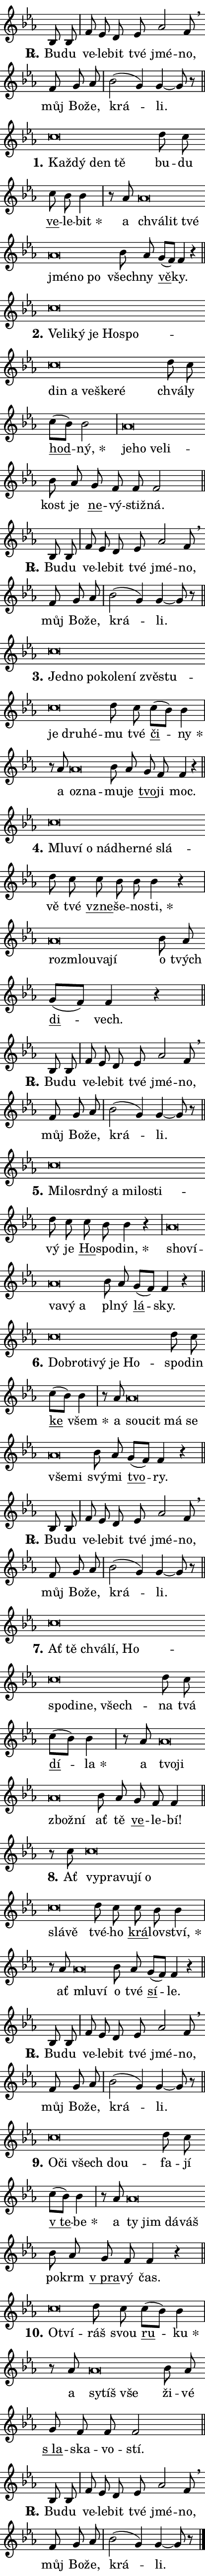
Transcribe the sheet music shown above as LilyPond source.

\version "2.22.1"
\header { tagline = "" }
\paper {
  indent = 0\cm
  top-margin = 0\cm
  right-margin = 0\cm
  bottom-margin = 0\cm
  left-margin = 0\cm
  paper-width = 7\cm
  page-breaking = #ly:one-page-breaking
  system-system-spacing.basic-distance = #11
  score-system-spacing.basic-distance = #11.3
  ragged-last = ##f
}


%% Author: Thomas Morley
%% https://lists.gnu.org/archive/html/lilypond-user/2020-05/msg00002.html
#(define (line-position grob)
"Returns position of @var[grob} in current system:
   @code{'start}, if at first time-step
   @code{'end}, if at last time-step
   @code{'middle} otherwise
"
  (let* ((col (ly:item-get-column grob))
         (ln (ly:grob-object col 'left-neighbor))
         (rn (ly:grob-object col 'right-neighbor))
         (col-to-check-left (if (ly:grob? ln) ln col))
         (col-to-check-right (if (ly:grob? rn) rn col))
         (break-dir-left
           (and
             (ly:grob-property col-to-check-left 'non-musical #f)
             (ly:item-break-dir col-to-check-left)))
         (break-dir-right
           (and
             (ly:grob-property col-to-check-right 'non-musical #f)
             (ly:item-break-dir col-to-check-right))))
        (cond ((eqv? 1 break-dir-left) 'start)
              ((eqv? -1 break-dir-right) 'end)
              (else 'middle))))

#(define (tranparent-at-line-position vctor)
  (lambda (grob)
  "Relying on @code{line-position} select the relevant enry from @var{vctor}.
Used to determine transparency,"
    (case (line-position grob)
      ((end) (not (vector-ref vctor 0)))
      ((middle) (not (vector-ref vctor 1)))
      ((start) (not (vector-ref vctor 2))))))

noteHeadBreakVisibility =
#(define-music-function (break-visibility)(vector?)
"Makes @code{NoteHead}s transparent relying on @var{break-visibility}"
#{
  \override NoteHead.transparent =
    #(tranparent-at-line-position break-visibility)
#})

#(define delete-ledgers-for-transparent-note-heads
  (lambda (grob)
    "Reads whether a @code{NoteHead} is transparent.
If so this @code{NoteHead} is removed from @code{'note-heads} from
@var{grob}, which is supposed to be @code{LedgerLineSpanner}.
As a result ledgers are not printed for this @code{NoteHead}"
    (let* ((nhds-array (ly:grob-object grob 'note-heads))
           (nhds-list
             (if (ly:grob-array? nhds-array)
                 (ly:grob-array->list nhds-array)
                 '()))
           ;; Relies on the transparent-property being done before
           ;; Staff.LedgerLineSpanner.after-line-breaking is executed.
           ;; This is fragile ...
           (to-keep
             (remove
               (lambda (nhd)
                 (ly:grob-property nhd 'transparent #f))
               nhds-list)))
      ;; TODO find a better method to iterate over grob-arrays, similiar
      ;; to filter/remove etc for lists
      ;; For now rebuilt from scratch
      (set! (ly:grob-object grob 'note-heads)  '())
      (for-each
        (lambda (nhd)
          (ly:pointer-group-interface::add-grob grob 'note-heads nhd))
        to-keep))))

hideNotes = {
  \noteHeadBreakVisibility #begin-of-line-visible
}
unHideNotes = {
  \noteHeadBreakVisibility #all-visible
}

% work-around for resetting accidentals
% https://lilypond.org/doc/v2.23/Documentation/notation/displaying-rhythms#unmetered-music
cadenzaMeasure = {
  \cadenzaOff
  \partial 1024 s1024
  \cadenzaOn
}

#(define-markup-command (accent layout props text) (markup?)
  "Underline accented syllable"
  (interpret-markup layout props
    #{\markup \override #'(offset . 4.3) \underline { #text }#}))

responsum = \markup \concat {
  "R" \hspace #-1.05 \path #0.1 #'((moveto 0 0.07) (lineto 0.9 0.8)) \hspace #0.05 "."
}

\layout {
    \context {
        \Staff
        \remove "Time_signature_engraver"
        \override LedgerLineSpanner.after-line-breaking = #delete-ledgers-for-transparent-note-heads
    }
    \context {
        \Voice {
            \override NoteHead.output-attributes = #'((class . "notehead"))
            \override Hairpin.height = #0.55
        }
    }
    \context {
        \Lyrics {
            \override StanzaNumber.output-attributes = #'((class . "stanzanumber"))
            \override LyricSpace.minimum-distance = #0.9
            \override LyricText.font-name = #"TeX Gyre Schola"
            \override LyricText.font-size = 1
            \override StanzaNumber.font-name = #"TeX Gyre Schola Bold"
            \override StanzaNumber.font-size = 1
        }
    }
}

% magnetic-lyrics.ily
%
%   written by
%     Jean Abou Samra <jean@abou-samra.fr>
%     Werner Lemberg <wl@gnu.org>
%
%   adapted by
%     Jiri Hon <jiri.hon@gmail.com>
%
% Version 2022-Apr-15

% https://www.mail-archive.com/lilypond-user@gnu.org/msg149350.html

#(define (Left_hyphen_pointer_engraver context)
   "Collect syllable-hyphen-syllable occurrences in lyrics and store
them in properties.  This engraver only looks to the left.  For
example, if the lyrics input is @code{foo -- bar}, it does the
following.

@itemize @bullet
@item
Set the @code{text} property of the @code{LyricHyphen} grob between
@q{foo} and @q{bar} to @code{foo}.

@item
Set the @code{left-hyphen} property of the @code{LyricText} grob with
text @q{foo} to the @code{LyricHyphen} grob between @q{foo} and
@q{bar}.
@end itemize

Use this auxiliary engraver in combination with the
@code{lyric-@/text::@/apply-@/magnetic-@/offset!} hook."
   (let ((hyphen #f)
         (text #f))
     (make-engraver
      (acknowledgers
       ((lyric-syllable-interface engraver grob source-engraver)
        (set! text grob)))
      (end-acknowledgers
       ((lyric-hyphen-interface engraver grob source-engraver)
        ;(when (not (grob::has-interface grob 'lyric-space-interface))
          (set! hyphen grob)));)
      ((stop-translation-timestep engraver)
       (when (and text hyphen)
         (ly:grob-set-object! text 'left-hyphen hyphen))
       (set! text #f)
       (set! hyphen #f)))))

#(define (lyric-text::apply-magnetic-offset! grob)
   "If the space between two syllables is less than the value in
property @code{LyricText@/.details@/.squash-threshold}, move the right
syllable to the left so that it gets concatenated with the left
syllable.

Use this function as a hook for
@code{LyricText@/.after-@/line-@/breaking} if the
@code{Left_@/hyphen_@/pointer_@/engraver} is active."
   (let ((hyphen (ly:grob-object grob 'left-hyphen #f)))
     (when hyphen
       (let ((left-text (ly:spanner-bound hyphen LEFT)))
         (when (grob::has-interface left-text 'lyric-syllable-interface)
           (let* ((common (ly:grob-common-refpoint grob left-text X))
                  (this-x-ext (ly:grob-extent grob common X))
                  (left-x-ext
                   (begin
                     ;; Trigger magnetism for left-text.
                     (ly:grob-property left-text 'after-line-breaking)
                     (ly:grob-extent left-text common X)))
                  ;; `delta` is the gap width between two syllables.
                  (delta (- (interval-start this-x-ext)
                            (interval-end left-x-ext)))
                  (details (ly:grob-property grob 'details))
                  (threshold (assoc-get 'squash-threshold details 0.2)))
             (when (< delta threshold)
               (let* (;; We have to manipulate the input text so that
                      ;; ligatures crossing syllable boundaries are not
                      ;; disabled.  For languages based on the Latin
                      ;; script this is essentially a beautification.
                      ;; However, for non-Western scripts it can be a
                      ;; necessity.
                      (lt (ly:grob-property left-text 'text))
                      (rt (ly:grob-property grob 'text))
                      (is-space (grob::has-interface hyphen 'lyric-space-interface))
                      (space (if is-space " " ""))
                      (space-markup (grob-interpret-markup grob " "))
                      (space-size (interval-length (ly:stencil-extent space-markup X)))
                      (extra-delta (if is-space space-size 0))
                      ;; Append new syllable.
                      (ltrt-space (if (and (string? lt) (string? rt))
                                (string-append lt space rt)
                                (make-concat-markup (list lt space rt))))
                      ;; Right-align `ltrt` to the right side.
                      (ltrt-space-markup (grob-interpret-markup
                               grob
                               (make-translate-markup
                                (cons (interval-length this-x-ext) 0)
                                (make-right-align-markup ltrt-space)))))
                 (begin
                   ;; Don't print `left-text`.
                   (ly:grob-set-property! left-text 'stencil #f)
                   ;; Set text and stencil (which holds all collected
                   ;; syllables so far) and shift it to the left.
                   (ly:grob-set-property! grob 'text ltrt-space)
                   (ly:grob-set-property! grob 'stencil ltrt-space-markup)
                   (ly:grob-translate-axis! grob (- (- delta extra-delta)) X))))))))))


#(define (lyric-hyphen::displace-bounds-first grob)
   ;; Make very sure this callback isn't triggered too early.
   (let ((left (ly:spanner-bound grob LEFT))
         (right (ly:spanner-bound grob RIGHT)))
     (ly:grob-property left 'after-line-breaking)
     (ly:grob-property right 'after-line-breaking)
     (ly:lyric-hyphen::print grob)))

squashThreshold = #0.4

\layout {
  \context {
    \Lyrics
    \consists #Left_hyphen_pointer_engraver
    \override LyricText.after-line-breaking =
      #lyric-text::apply-magnetic-offset!
    \override LyricHyphen.stencil = #lyric-hyphen::displace-bounds-first
    \override LyricText.details.squash-threshold = \squashThreshold
    \override LyricHyphen.minimum-distance = 0
    \override LyricHyphen.minimum-length = \squashThreshold
  }
}

squash = \override LyricText.details.squash-threshold = 9999
unSquash = \override LyricText.details.squash-threshold = \squashThreshold

left = \override LyricText.self-alignment-X = #LEFT
unLeft = \revert LyricText.self-alignment-X

starOffset = #(lambda (grob) 
                (let ((x_offset (ly:self-alignment-interface::aligned-on-x-parent grob)))
                  (if (= x_offset 0) 0 (+ x_offset 1.2))))

star = #(define-music-function (syllable)(string?)
"Append star separator at the end of a syllable"
#{
  \once \override LyricText.X-offset = #starOffset
  \lyricmode { \markup {
    #syllable
    \override #'((font-name . "TeX Gyre Schola Bold")) \hspace #0.2 \lower #0.65 \larger "*"
  } }
#})

starAccent = #(define-music-function (syllable)(string?)
"Append star separator at the end of a syllable and make accent"
#{
  \once \override LyricText.X-offset = #starOffset
  \lyricmode { \markup {
    \accent #syllable
    \override #'((font-name . "TeX Gyre Schola Bold")) \hspace #0.2 \lower #0.65 \larger "*"
  } }
#})

breath = #(define-music-function (syllable)(string?)
"Append breathing indicator at the end of a syllable"
#{
  \lyricmode { \markup { #syllable "+" } }
#})

optionalBreath = #(define-music-function (syllable)(string?)
"Append optional breathing indicator at the end of a syllable"
#{
  \lyricmode { \markup { #syllable "(+)" } }
#})


\score {
    <<
        \new Voice = "melody" { \cadenzaOn \key es \major \relative { bes8 bes \cadenzaMeasure \bar "|" f' es d es as2 f8 \breathe \bar "" f g as \cadenzaMeasure \bar "|" bes2( g4) g~ g8 r \cadenzaMeasure \bar "||" \break } }
        \new Lyrics \lyricsto "melody" { \lyricmode { \set stanza = \responsum
Bu -- du ve -- le -- bit tvé jmé -- no, můj Bo -- že, krá -- li. } }
    >>
    \layout {}
}

\score {
    <<
        \new Voice = "melody" { \cadenzaOn \key es \major \relative { c''\breve*1/16 \hideNotes \breve*1/16 \bar "" \breve*1/16 \breve*1/16 \bar "" \unHideNotes d8 c \bar "" c bes bes4 \cadenzaMeasure \bar "|" r8 as8 as\breve*1/16 \hideNotes \breve*1/16 \bar "" \breve*1/16 \bar "" \breve*1/16 \bar "" \breve*1/16 \breve*1/16 \bar "" \unHideNotes bes8 as \bar "" g[( f)] f4 r \cadenzaMeasure \bar "||" \break } }
        \new Lyrics \lyricsto "melody" { \lyricmode { \set stanza = "1."
\left Kaž -- \squash dý den tě \unLeft \unSquash bu -- du \markup \accent ve -- le -- \star bit a \left chvá -- \squash lit tvé jmé -- no po \unLeft \unSquash všech -- ny \markup \accent vě -- ky. } }
    >>
    \layout {}
}

\score {
    <<
        \new Voice = "melody" { \cadenzaOn \key es \major \relative { c''\breve*1/16 \hideNotes \breve*1/16 \bar "" \breve*1/16 \bar "" \breve*1/16 \bar "" \breve*1/16 \bar "" \breve*1/16 \bar "" \breve*1/16 \bar "" \breve*1/16 \bar "" \breve*1/16 \bar "" \breve*1/16 \breve*1/16 \bar "" \unHideNotes d8 c \bar "" c[( bes)] bes2 \cadenzaMeasure \bar "|" as\breve*1/16 \hideNotes \breve*1/16 \bar "" \breve*1/16 \breve*1/16 \bar "" \unHideNotes bes8 as \bar "" g f f f2 \cadenzaMeasure \bar "||" \break } }
        \new Lyrics \lyricsto "melody" { \lyricmode { \set stanza = "2."
\left Ve -- \squash li -- ký je Ho -- spo -- din a ve -- ške -- ré \unLeft \unSquash chvá -- ly \markup \accent hod -- \star ný, \left je -- \squash ho ve -- li -- \unLeft \unSquash kost je \markup \accent ne -- vý -- stiž -- ná. } }
    >>
    \layout {}
}

\score {
    <<
        \new Voice = "melody" { \cadenzaOn \key es \major \relative { bes8 bes \cadenzaMeasure \bar "|" f' es d es as2 f8 \breathe \bar "" f g as \cadenzaMeasure \bar "|" bes2( g4) g~ g8 r \cadenzaMeasure \bar "||" \break } }
        \new Lyrics \lyricsto "melody" { \lyricmode { \set stanza = \responsum
Bu -- du ve -- le -- bit tvé jmé -- no, můj Bo -- že, krá -- li. } }
    >>
    \layout {}
}

\score {
    <<
        \new Voice = "melody" { \cadenzaOn \key es \major \relative { c''\breve*1/16 \hideNotes \breve*1/16 \bar "" \breve*1/16 \bar "" \breve*1/16 \bar "" \breve*1/16 \bar "" \breve*1/16 \bar "" \breve*1/16 \bar "" \breve*1/16 \bar "" \breve*1/16 \bar "" \breve*1/16 \breve*1/16 \bar "" \unHideNotes d8 c \bar "" c[( bes)] bes4 \cadenzaMeasure \bar "|" r8 as8 as\breve*1/16 \hideNotes \breve*1/16 \bar "" \unHideNotes bes8 as \bar "" g f f4 r \cadenzaMeasure \bar "||" \break } }
        \new Lyrics \lyricsto "melody" { \lyricmode { \set stanza = "3."
\left Jed -- \squash no po -- ko -- le -- ní zvě -- stu -- je dru -- hé -- \unLeft \unSquash mu tvé \markup \accent či -- \star ny a \left o -- \squash zna -- \unLeft \unSquash mu -- je \markup \accent tvo -- ji moc. } }
    >>
    \layout {}
}

\score {
    <<
        \new Voice = "melody" { \cadenzaOn \key es \major \relative { c''\breve*1/16 \hideNotes \breve*1/16 \bar "" \breve*1/16 \bar "" \breve*1/16 \bar "" \breve*1/16 \bar "" \breve*1/16 \breve*1/16 \bar "" \unHideNotes d8 c \bar "" c bes bes bes4 r \cadenzaMeasure \bar "|" as\breve*1/16 \hideNotes \breve*1/16 \bar "" \breve*1/16 \breve*1/16 \bar "" \unHideNotes bes8 as \bar "" g[( f)] f4 r \cadenzaMeasure \bar "||" \break } }
        \new Lyrics \lyricsto "melody" { \lyricmode { \set stanza = "4."
\left Mlu -- \squash ví o nád -- her -- né slá -- \unLeft \unSquash vě tvé \markup \accent vzne -- še -- no -- \star sti, \left roz -- \squash mlou -- va -- jí \unLeft \unSquash o tvých \markup \accent di -- vech. } }
    >>
    \layout {}
}

\score {
    <<
        \new Voice = "melody" { \cadenzaOn \key es \major \relative { bes8 bes \cadenzaMeasure \bar "|" f' es d es as2 f8 \breathe \bar "" f g as \cadenzaMeasure \bar "|" bes2( g4) g~ g8 r \cadenzaMeasure \bar "||" \break } }
        \new Lyrics \lyricsto "melody" { \lyricmode { \set stanza = \responsum
Bu -- du ve -- le -- bit tvé jmé -- no, můj Bo -- že, krá -- li. } }
    >>
    \layout {}
}

\score {
    <<
        \new Voice = "melody" { \cadenzaOn \key es \major \relative { c''\breve*1/16 \hideNotes \breve*1/16 \bar "" \breve*1/16 \bar "" \breve*1/16 \bar "" \breve*1/16 \bar "" \breve*1/16 \bar "" \breve*1/16 \breve*1/16 \bar "" \unHideNotes d8 c \bar "" c bes bes4 r \cadenzaMeasure \bar "|" as\breve*1/16 \hideNotes \breve*1/16 \bar "" \breve*1/16 \bar "" \breve*1/16 \breve*1/16 \bar "" \unHideNotes bes8 as \bar "" g[( f)] f4 r \cadenzaMeasure \bar "||" \break } }
        \new Lyrics \lyricsto "melody" { \lyricmode { \set stanza = "5."
\left Mi -- \squash lo -- srd -- ný a mi -- lo -- sti -- \unLeft \unSquash vý je \markup \accent Ho -- spo -- \star din, \left sho -- \squash ví -- va -- vý a \unLeft \unSquash pl -- ný \markup \accent lá -- sky. } }
    >>
    \layout {}
}

\score {
    <<
        \new Voice = "melody" { \cadenzaOn \key es \major \relative { c''\breve*1/16 \hideNotes \breve*1/16 \bar "" \breve*1/16 \bar "" \breve*1/16 \bar "" \breve*1/16 \breve*1/16 \bar "" \unHideNotes d8 c \bar "" c[( bes)] bes4 \cadenzaMeasure \bar "|" r8 as8 as\breve*1/16 \hideNotes \breve*1/16 \bar "" \breve*1/16 \bar "" \breve*1/16 \bar "" \breve*1/16 \breve*1/16 \bar "" \unHideNotes bes8 as \bar "" g[( f)] f4 r \cadenzaMeasure \bar "||" \break } }
        \new Lyrics \lyricsto "melody" { \lyricmode { \set stanza = "6."
\left Dob -- \squash ro -- ti -- vý je Ho -- \unLeft \unSquash spo -- din \markup \accent ke \star všem a \left sou -- \squash cit má se vše -- mi \unLeft \unSquash svý -- mi \markup \accent tvo -- ry. } }
    >>
    \layout {}
}

\score {
    <<
        \new Voice = "melody" { \cadenzaOn \key es \major \relative { bes8 bes \cadenzaMeasure \bar "|" f' es d es as2 f8 \breathe \bar "" f g as \cadenzaMeasure \bar "|" bes2( g4) g~ g8 r \cadenzaMeasure \bar "||" \break } }
        \new Lyrics \lyricsto "melody" { \lyricmode { \set stanza = \responsum
Bu -- du ve -- le -- bit tvé jmé -- no, můj Bo -- že, krá -- li. } }
    >>
    \layout {}
}

\score {
    <<
        \new Voice = "melody" { \cadenzaOn \key es \major \relative { c''\breve*1/16 \hideNotes \breve*1/16 \bar "" \breve*1/16 \bar "" \breve*1/16 \bar "" \breve*1/16 \bar "" \breve*1/16 \bar "" \breve*1/16 \bar "" \breve*1/16 \breve*1/16 \bar "" \unHideNotes d8 c \bar "" c[( bes)] bes4 \cadenzaMeasure \bar "|" r8 as8 as\breve*1/16 \hideNotes \breve*1/16 \bar "" \breve*1/16 \breve*1/16 \bar "" \unHideNotes bes8 as \bar "" g f f4 \cadenzaMeasure \bar "||" \break } }
        \new Lyrics \lyricsto "melody" { \lyricmode { \set stanza = "7."
\left Ať \squash tě chvá -- lí, Ho -- spo -- di -- ne, všech -- \unLeft \unSquash na tvá \markup \accent dí -- \star la a \left tvo -- \squash ji zbož -- ní \unLeft \unSquash ať tě \markup \accent ve -- le -- bí! } }
    >>
    \layout {}
}

\score {
    <<
        \new Voice = "melody" { \cadenzaOn \key es \major \relative { r8 c''8 c\breve*1/16 \hideNotes \breve*1/16 \bar "" \breve*1/16 \bar "" \breve*1/16 \bar "" \breve*1/16 \bar "" \breve*1/16 \breve*1/16 \bar "" \unHideNotes d8 c \bar "" c bes bes4 \cadenzaMeasure \bar "|" r8 as8 as\breve*1/16 \hideNotes \breve*1/16 \bar "" \unHideNotes bes8 as \bar "" g[( f)] f4 r \cadenzaMeasure \bar "||" \break } }
        \new Lyrics \lyricsto "melody" { \lyricmode { \set stanza = "8."
Ať \left vy -- \squash pra -- vu -- jí o slá -- vě \unLeft \unSquash tvé -- ho \markup \accent krá -- lov -- \star ství, ať \left mlu -- \squash ví \unLeft \unSquash o tvé \markup \accent sí -- le. } }
    >>
    \layout {}
}

\score {
    <<
        \new Voice = "melody" { \cadenzaOn \key es \major \relative { bes8 bes \cadenzaMeasure \bar "|" f' es d es as2 f8 \breathe \bar "" f g as \cadenzaMeasure \bar "|" bes2( g4) g~ g8 r \cadenzaMeasure \bar "||" \break } }
        \new Lyrics \lyricsto "melody" { \lyricmode { \set stanza = \responsum
Bu -- du ve -- le -- bit tvé jmé -- no, můj Bo -- že, krá -- li. } }
    >>
    \layout {}
}

\score {
    <<
        \new Voice = "melody" { \cadenzaOn \key es \major \relative { c''\breve*1/16 \hideNotes \breve*1/16 \bar "" \breve*1/16 \breve*1/16 \bar "" \unHideNotes d8 c \bar "" c[( bes)] bes4 \cadenzaMeasure \bar "|" r8 as8 as\breve*1/16 \hideNotes \breve*1/16 \bar "" \breve*1/16 \breve*1/16 \bar "" \unHideNotes bes8 as \bar "" g f f4 r \cadenzaMeasure \bar "||" \break } }
        \new Lyrics \lyricsto "melody" { \lyricmode { \set stanza = "9."
\left O -- \squash či všech dou -- \unLeft \unSquash fa -- jí \markup \accent "v te" -- \star be a \left ty \squash jim dá -- váš \unLeft \unSquash po -- krm \markup \accent "v pra" -- vý čas. } }
    >>
    \layout {}
}

\score {
    <<
        \new Voice = "melody" { \cadenzaOn \key es \major \relative { c''\breve*1/16 \hideNotes \breve*1/16 \bar "" \unHideNotes d8 c \bar "" c[( bes)] bes4 \cadenzaMeasure \bar "|" r8 as8 as\breve*1/16 \hideNotes \breve*1/16 \breve*1/16 \bar "" \unHideNotes bes8 as \bar "" g f f f2 \cadenzaMeasure \bar "||" \break } }
        \new Lyrics \lyricsto "melody" { \lyricmode { \set stanza = "10."
\left O -- \squash tví -- \unLeft \unSquash ráš svou \markup \accent ru -- \star ku a \left sy -- \squash tíš vše \unLeft \unSquash ži -- vé \markup \accent "s la" -- ska -- vo -- stí. } }
    >>
    \layout {}
}

\score {
    <<
        \new Voice = "melody" { \cadenzaOn \key es \major \relative { bes8 bes \cadenzaMeasure \bar "|" f' es d es as2 f8 \breathe \bar "" f g as \cadenzaMeasure \bar "|" bes2( g4) g~ g8 r \cadenzaMeasure \bar "||" \break } \bar "|." }
        \new Lyrics \lyricsto "melody" { \lyricmode { \set stanza = \responsum
Bu -- du ve -- le -- bit tvé jmé -- no, můj Bo -- že, krá -- li. } }
    >>
    \layout {}
}
